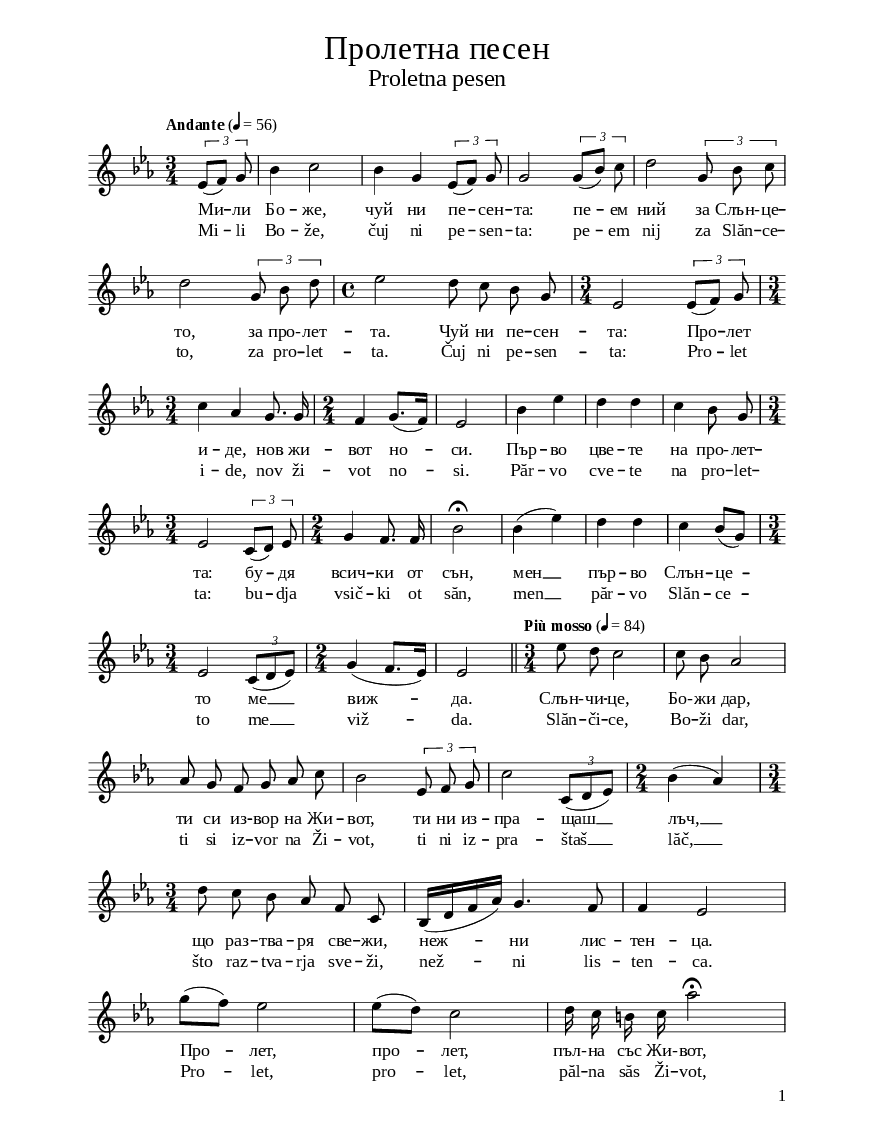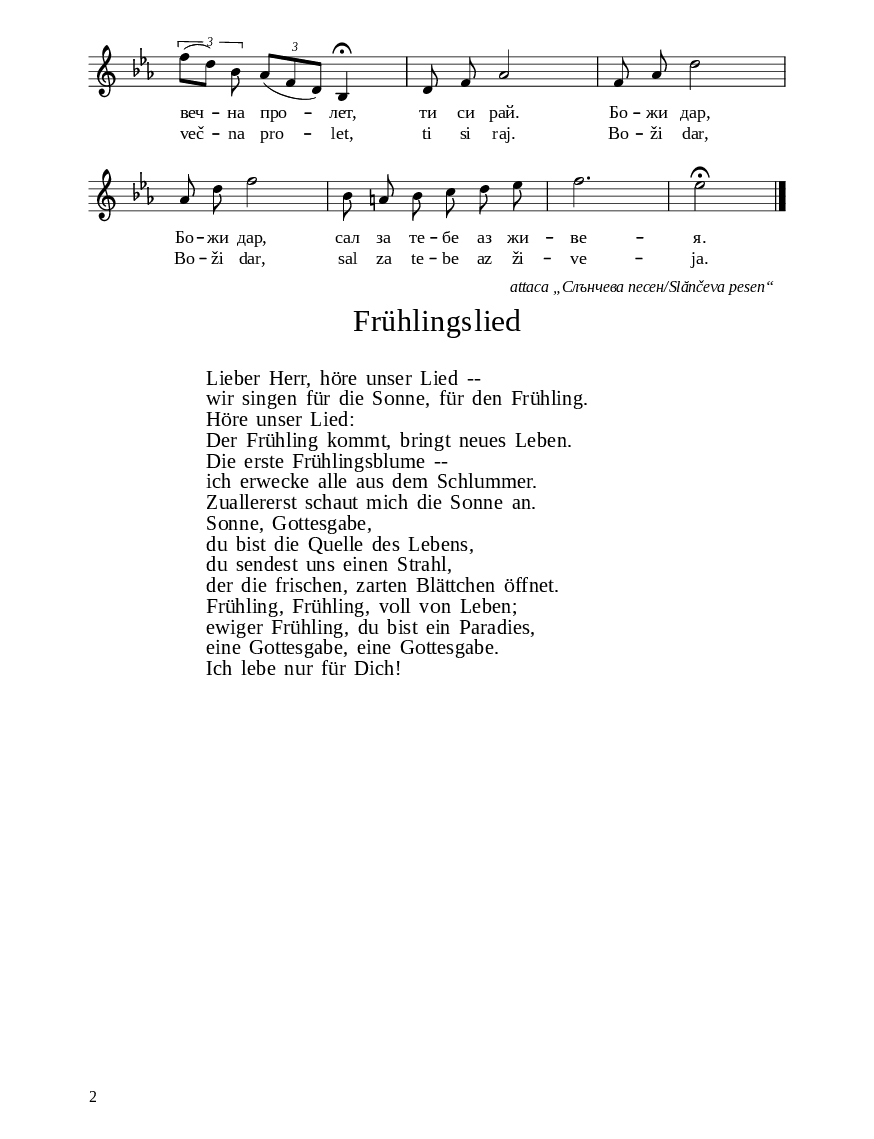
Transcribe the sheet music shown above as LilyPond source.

\version "2.24.1"

\include "include/globals.ily"

\bookpart {
  \label #'ref124
  \tocItem \markup "Пролетна песен – Proletna pesen"
  \include "include/bookpart-paper.ily"
  \score {
    \include "include/score-layout.ily"

    \new Voice \relative c' {
      \clef treble
      \key es \major
      \time 3/4
      \tempoFunc "Andante" 4 "56"
      \autoBeamOff
      \partial 4
      \times 2/3 { es8 ( [  f8 ) ] g8 } | % 2
      bes4c2 | % 3
      bes4  g4
      \times 2/3  {
        es8 ( [  f8 ) ] g8
      }
      | % 4
      g2
      \times 2/3  {
        g8 ( [  bes8 ) ] c8
      }
      | % 5
      d2
      \tupletUp \times 2/3  {
        g,8   bes8  c8
      }
      \break
      | % 6
      d2
      \times 2/3  {
        g,8 bes8 d8
      }
      | % 7
      \time 4/4
      es2 d8 c8 bes8
      g8 | % 8
      \time 3/4  | % 8
      es2
      \times 2/3  {
        es8 ( [  f8 ) ] g8
      }
      | \time 3/4 % 9

      \break
      c4  as4  g8.  g16 |

      \time 2/4  |
      f4  g8. ( [  f16 ) ] | % 11
      es2 | % 12
      bes'4 es4  | % 13
      d4 d4 | % 14
      c4 bes8  g8 \break  | % 15
      \time 3/4  | % 15
      es2
      \times 2/3  {
        c8 ( [  d8 ) ] es8
      }
      | % 16
      \time 2/4  | % 16
      g4  f8.  f16 | % 17
      bes2 ^\fermata | % 18
      bes4 (es4 ) | % 19
      d4 d4 |
      c4  bes8 ( [  g8 ) ] \break | % 21
      \time 3/4  | % 21
      es2
      \times 2/3  {
        c8 ( [  d8  es8 ) ]
      }
      | % 22
      \time 2/4  | % 22
      g4 (  f8. [  es16 ) ] | % 23
      es2 \bar "||"
      \time 3/4  | % 24
      \tempoFunc "Più mosso" 4 "84" | % 24
      es'8 d8 c2 | % 25
      c8 bes8  as2 \break | % 26
      as8  g8  f8  g8  as8
      c8| % 27
      bes2
      \times 2/3  {
        es,8   f8  g8
      }
      | % 28
      c2
      \times 2/3  {
        c,8 ( [  d8  es8 ) ]
      }
      | % 29
      \time 2/4 bes'4 (  as4 ) | \break
      \time 3/4
      d8c8
      bes8  as8  f8  c8  bes16 (
      [  d16  f16  as16 ) ]  % 31
      g4.  f8  f4  % 32
      es2  | \break % 33
      g'8 ( [f8 ) ] es2 |  % 34
      es8 ( [d8 ) ]c2 | % 35
      d16 c16 b16 c16
      as'2 ^\fermata | \break  % 36
      \times 2/3  {
        f8 ( [d8 ) ] bes8
      }
      \times 2/3  {
        as8 ( [  f8  d8 ) ]
      }
      bes4 ^\fermata | % 37
      d8 f8 as2  | % 38
      f8 as8  d2 \break | % 39
      as8  d8  f2 |
      bes,8 a8  bes8  c8
      d8  es8 | % 41
      f2. | % 42
      es2 \fermata \bar "|."

    }

    \addlyrics {
      Ми  -- ли Бо -- же, чуй ни пе
      -- сен -- та: пе -- ем ний
      за "Слън-" -- це -- то, за "про-" -- лет
      -- та. Чуй ни пе -- сен -- та: Про
      -- лет и -- де, нов жи -- вот но
      -- си. Пър -- во цве -- те на
      "про-" -- лет -- та: бу  -- дя всич
      -- ки от сън, мен __  пър -- во
      Слън -- це -- то ме  __ виж
      --  да. "Слън-" -- чи -- це, "Бо-" --
      жи дар, ти си из -- вор на Жи --
      вот, ти ни из -- пра -- щаш __
      лъч, __ що раз -- тва -- ря све --
      жи, неж --   ни лис -- тен
      -- ца. Про -- лет, про -- лет,
      "пъл-" -- на със "Жи-" -- вот, веч  --
      на про --  лет, ти си рай.
      Бо -- жи дар, Бо -- жи дар, сал
      за те -- бе аз жи -- ве -- я.}
     \addlyrics {
      Mi  -- li Bo -- že, čuj ni pe
      -- sen -- ta: pe -- em nij
      za Slăn -- ce -- to, za pro -- let
      -- ta. Čuj ni pe -- sen -- ta: Pro
      -- let i -- de, nov ži -- vot no
      -- si. Păr -- vo cve -- te na
      pro -- let -- ta: bu  -- dja vsič
      -- ki ot săn, men __ păr -- vo
      Slăn -- ce -- to me __ viž
      --  da. Slăn -- či -- ce, Bo --
      ži dar, ti si iz -- vor na Ži --
      vot, ti ni iz -- pra -- štaš __
      lăč, __ što raz -- tva -- rja sve --
      ži, než --   ni lis -- ten
      -- ca. Pro -- let, pro -- let,
      păl -- na săs Ži -- vot, več  --
      na pro --  let, ti si raj.
      Bo -- ži dar, Bo -- ži dar, sal
      za te -- be az ži -- ve -- ja.}

      \header {
        title = \titleFunc "Пролетна песен" "Proletna pesen"
      }

      \midi{}

    } % score

    \markup \italic \dc-one-nobold "attaca „Слънчева песен/Slănčeva pesen“"
    

    % include foreign translation(s) of the song
    \version "2.20.0"

\markup \fill-line { \fontsize #6 "Frühlingslied" }
\markup \null
\markup \null
\markup \fontsize #+2.5 {
  \hspace #10
  \override #'(baseline-skip . 2)

  \column {
    \line { " " }

    \line { " " Lieber Herr, höre unser Lied -- }

    \line { " " wir singen für die Sonne, für den Frühling. }

    \line { " " Höre unser Lied: }

    \line { " " Der Frühling kommt, bringt neues Leben.  }

    \line { " " Die erste Frühlingsblume --  }

    \line { " " ich erwecke alle aus dem Schlummer.  }

    \line { " " Zuallererst schaut mich die Sonne an. }

    \line { " " Sonne, Gottesgabe,  }

    \line { " " du bist die Quelle des Lebens,  }

    \line { " " du sendest uns einen Strahl,  }

    \line { " " der die frischen, zarten Blättchen öffnet. }

    \line { " " Frühling, Frühling, voll von Leben;  }

    \line { " " ewiger Frühling, du bist ein Paradies,  }

    \line { " " eine Gottesgabe, eine Gottesgabe. }

    \line { " " Ich lebe nur für Dich! }

  }
}


  } % bookpart
